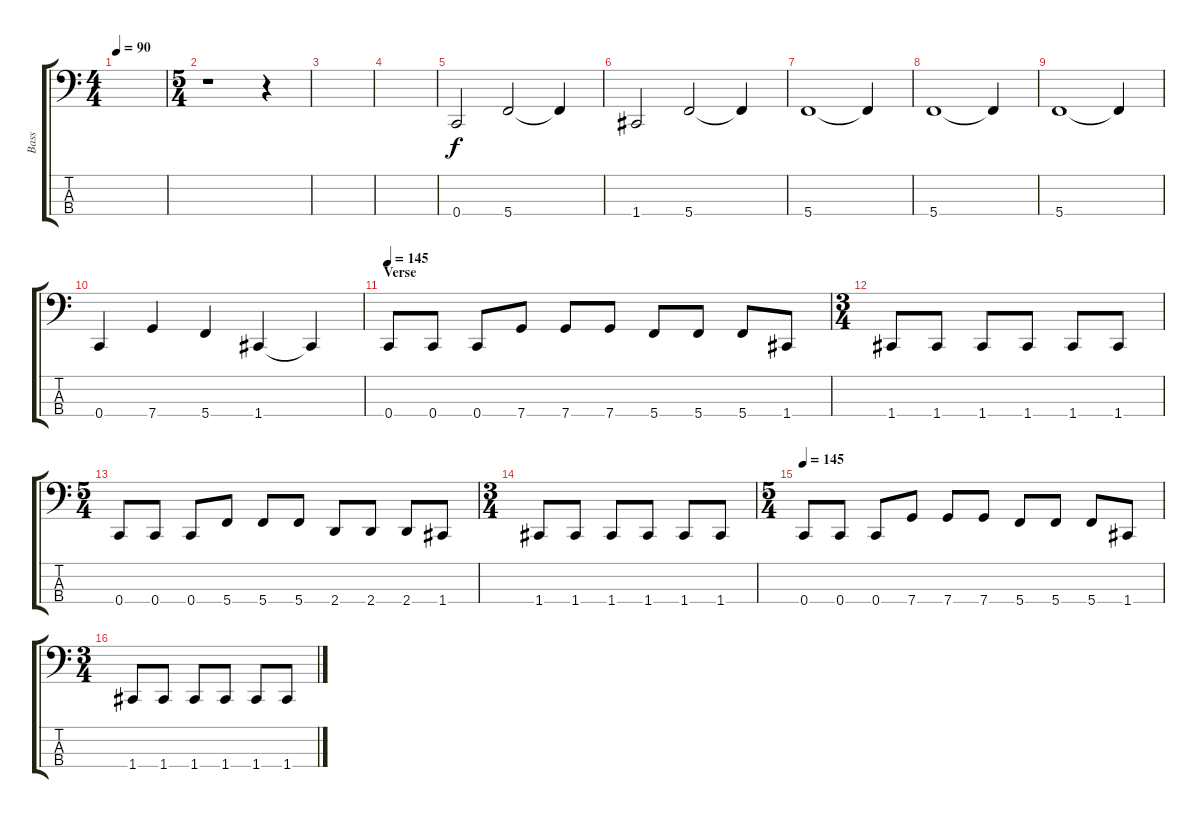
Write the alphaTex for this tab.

\track ("Bass" "Bass") {instrument electricbassfinger}
\staff {score tabs}
\tuning (F2 C2 G1 C1) {hide}
\ts (4 4)
\tempo 90
\clef f4
\ks c
|
\ts (5 4)
r.1 r.4 |
|
|
0.4.2 5.4.2 5.4{t}.4 |
1.4.2 5.4.2 5.4{t}.4 |
5.4.1 5.4{t}.4 |
5.4.1 5.4{t}.4 |
5.4.1 5.4{t}.4 |
0.4.4 7.4.4 5.4.4 1.4.4 1.4{t}.4 |
\section ("" "Verse")
\tempo 145
0.4.8 0.4.8 0.4.8 7.4.8 7.4.8 7.4.8 5.4.8 5.4.8 5.4.8 1.4.8 |
\ts (3 4)
1.4.8 1.4.8 1.4.8 1.4.8 1.4.8 1.4.8 |
\ts (5 4)
0.4.8 0.4.8 0.4.8 5.4.8 5.4.8 5.4.8 2.4.8 2.4.8 2.4.8 1.4.8 |
\ts (3 4)
1.4.8 1.4.8 1.4.8 1.4.8 1.4.8 1.4.8 |
\ts (5 4)
\tempo 145
0.4.8 0.4.8 0.4.8 7.4.8 7.4.8 7.4.8 5.4.8 5.4.8 5.4.8 1.4.8 |
\ts (3 4)
1.4.8 1.4.8 1.4.8 1.4.8 1.4.8 1.4.8
